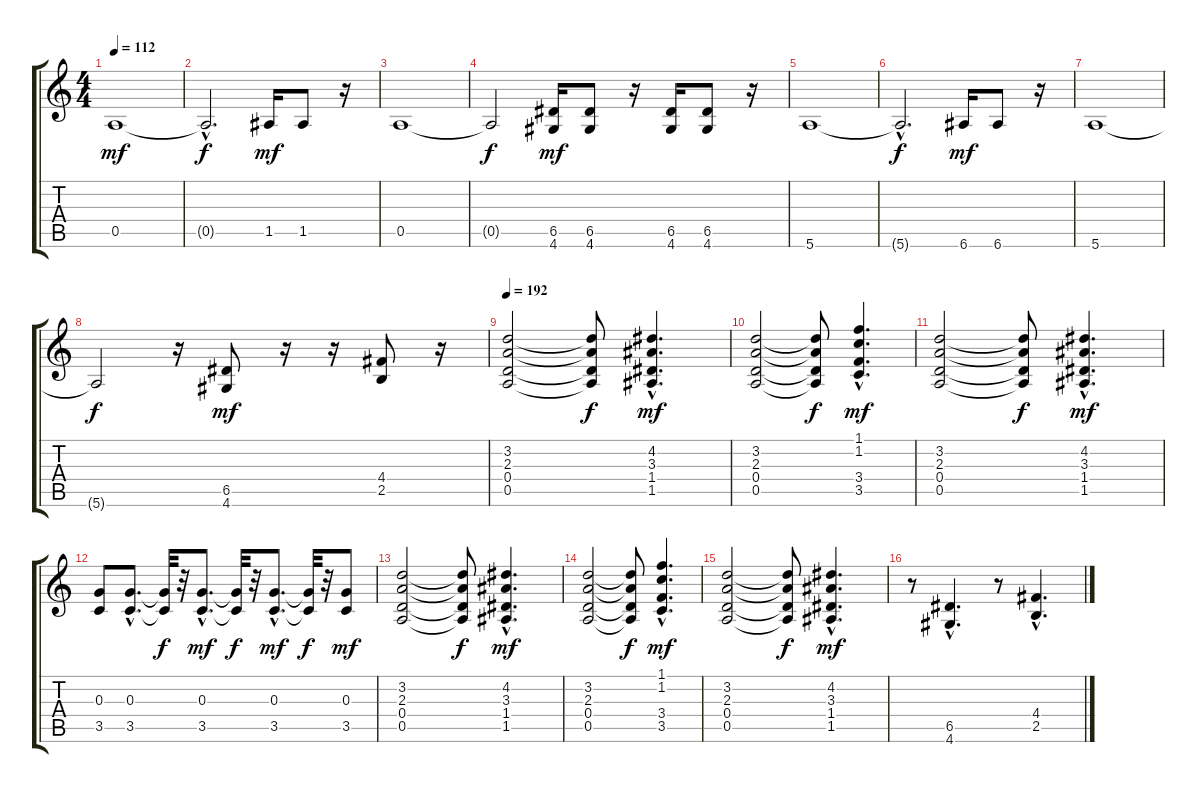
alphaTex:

\track "" {instrument distortionguitar}
\staff {score tabs}
\tuning (E4 B3 G3 D3 A2 E2) {hide}
\ts (4 4)
\tempo 112
\clef g2
\ks c
0.5.1{dy mf} |
0.5{hac t}.2{d dy f} 1.5.16{dy mf} 1.5.8 r.16 |
0.5.1 |
0.5{t}.2{dy f} (6.5 4.6).16{dy mf} (6.5 4.6).8 r.16 (6.5 4.6).16 (6.5 4.6).8 r.16 |
5.6.1 |
5.6{hac t}.2{d dy f} 6.6.16{dy mf} 6.6.8 r.16 |
5.6.1 |
5.6{t}.2{dy f} r.16 (6.5 4.6).8{dy mf} r.16 r.16 (4.4 2.5).8 r.16 |
\tempo 192
(3.2 2.3 0.4 0.5).2 (3.2{t} 2.3{t} 0.4{t} 0.5{t}).8{dy f} (4.2{hac} 3.3{hac} 1.4{hac} 1.5{hac}).4{d dy mf} |
(3.2 2.3 0.4 0.5).2 (3.2{t} 2.3{t} 0.4{t} 0.5{t}).8{dy f} (1.1{hac} 1.2{hac} 3.4{hac} 3.5{hac}).4{d dy mf} |
(3.2 2.3 0.4 0.5).2 (3.2{t} 2.3{t} 0.4{t} 0.5{t}).8{dy f} (4.2{hac} 3.3{hac} 1.4{hac} 1.5{hac}).4{d dy mf} |
(0.3 3.5).8 (0.3{hac} 3.5{hac}).8{d} (0.3{t} 3.5{t}).32{dy f} r.32 (0.3{hac} 3.5{hac}).8{d dy mf} (0.3{t} 3.5{t}).32{dy f} r.32 (0.3{hac} 3.5{hac}).8{d dy mf} (0.3{t} 3.5{t}).32{dy f} r.32 (0.3 3.5).8{dy mf} |
(3.2 2.3 0.4 0.5).2 (3.2{t} 2.3{t} 0.4{t} 0.5{t}).8{dy f} (4.2{hac} 3.3{hac} 1.4{hac} 1.5{hac}).4{d dy mf} |
(3.2 2.3 0.4 0.5).2 (3.2{t} 2.3{t} 0.4{t} 0.5{t}).8{dy f} (1.1{hac} 1.2{hac} 3.4{hac} 3.5{hac}).4{d dy mf} |
(3.2 2.3 0.4 0.5).2 (3.2{t} 2.3{t} 0.4{t} 0.5{t}).8{dy f} (4.2{hac} 3.3{hac} 1.4{hac} 1.5{hac}).4{d dy mf} |
r.8 (6.5{hac} 4.6{hac}).4{d} r.8 (4.4{hac} 2.5{hac}).4{d}
